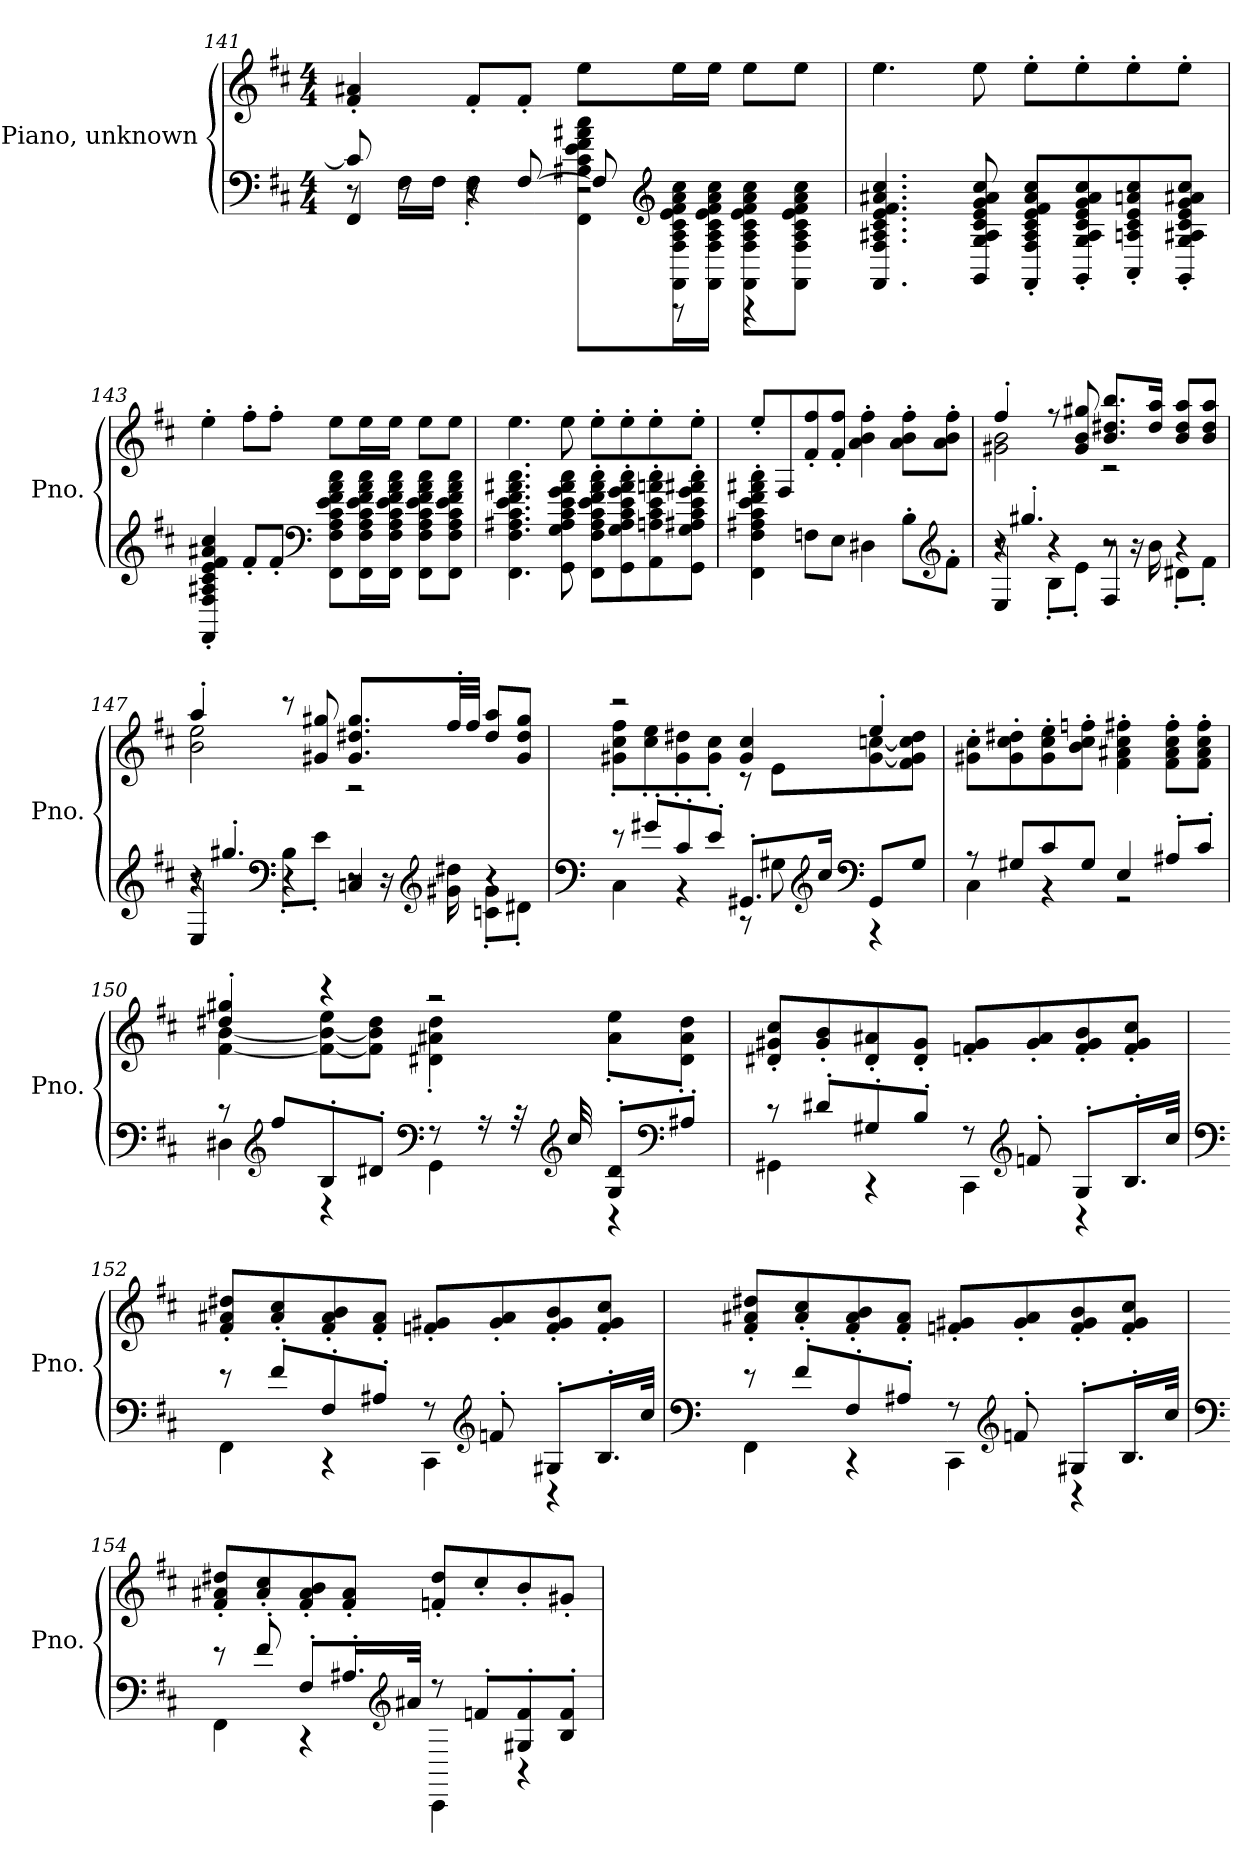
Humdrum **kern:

**kern	**kern
*part1	*part1
*staff2	*staff1
*I"Piano, unknown	*
*I'Pno.	*
!!LO:LB:g=z
*clefF4	*clefG2
*k[f#c#]	*k[f#c#]
*M4/4	*M4/4
=141	=141
*^	*
*	*^	*
8c#/]	8r	4FF#/	4f#/' 4a#X/'
8r	16F#\LL	.	.
.	16F#\JJ	.	.
4r	4F#'\	8r	8f#'/L
.	.	[8F#/	8f#'/J
2r	8FF#\ 8A#X\ 8c#\ 8e\ 8f#\ 8a#X\ 8cc#\L	8F#/]	8ee\L
*clefG2	*	*	*
.	16FF#\ 16F#\ 16A#\ 16c#\ 16e\ 16f#\ 16a#\ 16cc#\L	8r	16ee\L
.	16FF#\ 16F#\ 16A#\ 16c#\ 16e\ 16f#\ 16a#\ 16cc#\JJ	.	16ee\JJ
.	8FF#\ 8F#\ 8A#\ 8c#\ 8e\ 8f#\ 8a#\ 8cc#\L	4r	8ee\L
.	8FF#\ 8F#\ 8A#\ 8c#\ 8e\ 8f#\ 8a#\ 8cc#\J	.	8ee\J
*v	*v	*v	*
=142	=142
4.FF#/ 4.F#/ 4.A#X/ 4.c#/ 4.e/ 4.f#/ 4.a#X/ 4.cc#/	4.ee\
8GG/ 8G/ 8A#/ 8c#/ 8e/ 8g/ 8a#/ 8cc#/	8ee\
8FF#/' 8F#/' 8A#/' 8c#/' 8e/' 8f#/' 8a#/' 8cc#/'L	8ee'\L
8GG/' 8G/' 8A#/' 8c#/' 8e/' 8g/' 8a#/' 8cc#/'	8ee'\
8AA/' 8An/' 8c#/' 8e/' 8an/' 8cc#/'	8ee'\
8GG/' 8G/' 8A#X/' 8c#/' 8e/' 8g/' 8a#X/' 8cc#/'J	8ee'\J
!!LO:LB:g=z
=143	=143
4FF#/' 4F#/' 4A#X/' 4c#/' 4e/' 4f#/' 4a#X/' 4cc#/'	4ee'\
8f#'/L	8ff#'\L
8f#'/J	8ff#'\J
*clefF4	*
8FF#\ 8F#\ 8A#\ 8c#\ 8e\ 8f#\ 8a#\ 8cc#\L	8ee\L
16FF#\ 16F#\ 16A#\ 16c#\ 16e\ 16f#\ 16a#\ 16cc#\L	16ee\L
16FF#\ 16F#\ 16A#\ 16c#\ 16e\ 16f#\ 16a#\ 16cc#\JJ	16ee\JJ
8FF#\ 8F#\ 8A#\ 8c#\ 8e\ 8f#\ 8a#\ 8cc#\L	8ee\L
8FF#\ 8F#\ 8A#\ 8c#\ 8e\ 8f#\ 8a#\ 8cc#\J	8ee\J
=144	=144
4.FF#\ 4.F#\ 4.A#X\ 4.c#\ 4.e\ 4.f#\ 4.a#X\ 4.cc#\	4.ee\
8GG\ 8G\ 8A#\ 8c#\ 8e\ 8g\ 8a#\ 8cc#\	8ee\
8FF#\' 8F#\' 8A#\' 8c#\' 8e\' 8f#\' 8a#\' 8cc#\'L	8ee'\L
8GG\' 8G\' 8A#\' 8c#\' 8e\' 8g\' 8a#\' 8cc#\'	8ee'\
8AA\' 8An\' 8c#\' 8e\' 8an\' 8cc#\'	8ee'\
8GG\' 8G\' 8A#X\' 8c#\' 8e\' 8g\' 8a#X\' 8cc#\'J	8ee'\J
=145	=145
4FF#\' 4F#\' 4A#X\' 4c#\' 4e\' 4f#\' 4a#X\' 4cc#\'	8ee'/L
.	8F#/
8Fn\L	8f#/' 8ff#/'
8E\J	8f#/' 8ff#/'J
4D#X\	4a\' 4b\' 4ff#\'
8B'\L	8a\' 8b\' 8ff#\'L
*clefG2	*
8f#'\J	8a\' 8b\' 8ff#\'J
!!LO:LB:g=z
=146	=146
*^	*^
*	*^	*	*
8r	4r	4E/	4ff#'/	2g#X\ 2b\
4.gg#X'/	.	.	.	.
.	8B'\L	4r	8r	.
.	8e'\J	.	8g#/ 8b/ 8gg#X/	.
2r	8r	4F#/	8.b/ 8.dd#X/ 8.bb/L	2r
.	16r	.	.	.
.	16b\	.	16dd#/ 16aa/Jk	.
.	8d#X'\L	4r	8b/ 8dd#/ 8aa/L	.
.	8f#'\J	.	8b/ 8dd#/ 8aa/J	.
=147	=147	=147	=147	=147
8r	4r	4E/	4aa'/	2b\ 2ee\
4.gg#X'/	.	.	.	.
*clefF4	*	*	*	*
.	8B'\L	4r	8r	.
.	8e'\J	.	8g#X/ 8gg#X/	.
2r	8r	4Cn/	8.g#/ 8.dd#X/ 8.gg#/L	2r
.	16r	.	.	.
*clefG2	*	*	*	*
.	16g#X\ 16dd#X\	.	32ff#'/LL	.
.	.	.	32ff#/JJJ	.
.	8cn\' 8g#\'L	4r	8dd#/ 8aa/L	.
.	8d#X'\J	.	8g#/ 8dd#/ 8gg#/J	.
*v	*v	*v	*	*
!!LO:LB:g=z	!!
=148	=148	=148
*clefF4	*	*
*^	*	*
8r	4C#\	2r	8g#X\' 8cc#\' 8ff#\'L
8g#X'/L	.	.	8cc#\' 8ee\'
8c#'/	4r	.	8g#\' 8dd#X\'
8e'/J	.	.	8g#\' 8cc#\'J
8.GG#X'/L	8r	4g#/ 4cc#/	8r
.	8G#X\	.	8e\L
*clefG2	*	*	*
16cc#/Jk	.	.	.
*clefF4	*	*	*
8GG#/L	4r	4ee'/	[8g#\ [8ccn\
8G#/J	.	.	8f#\ 8g#\] 8cc\] 8dd#\J
*	*	*v	*v
=149	=149	=149
8r	4C#\	8g#X\' 8cc#\'L
8G#X/L	.	8g#\' 8cc#\' 8dd#X\'
8c#/	4r	8g#\' 8cc#\' 8ee\'
8G#/J	.	8b\' 8cc#\' 8ffn\'J
4E/	2r	4f#\' 4a#X\' 4cc#\' 4ff#X\'
8A#X'/L	.	8f#\' 8a#\' 8cc#\' 8ff#\'L
8c#'/J	.	8f#\' 8a#\' 8cc#\' 8ff#\'J
!!LO:LB:g=z
=150	=150	=150
*	*	*^
8r	4D#X\	4dd#X/' 4gg#X/'	[4f#\ [4b\
*clefG2	*	*	*
8ff#/L	.	.	.
8B'/	4r	4r	8f#\_ 8b\_ 8ee\L
8d#X'/J	.	.	8f#\] 8b\] 8dd#\J
*clefF4	*	*	*
8r	4GG\	2r	4d#X\' 4a#X\' 4dd#\'
16r	.	.	.
32r	.	.	.
*clefG2	*	*	*
32cc#/	.	.	.
8G/' 8d#/'L	4r	.	8a#\' 8ee\'L
*clefF4	*	*	*
8A#X'/J	.	.	8d#\' 8a#\' 8dd#\'J
*	*	*v	*v
=151	=151	=151
8r	4GG#X\	8d#X/' 8g#X/' 8cc#/'L
8d#X'/L	.	8g#/' 8b/'
8G#X'/	4r	8d#/' 8a#X/'
8B'/J	.	8d#/' 8g#/'J
8r	4CC#\	8fn/' 8g#/'L
*clefG2	*	*
8fn'/	.	8g#/' 8a#/'
8G#'/L	4r	8f/' 8g#/' 8b/'
16.B'/L	.	8f/' 8g#/' 8cc#/'J
32cc#/JJk	.	.
!!LO:PB:g=z
=152	=152	=152
*clefF4	*	*
8r	4FF#\	8f#/' 8a#X/' 8dd#X/'L
8f#'/L	.	8a#/' 8cc#/'
8F#'/	4r	8f#/' 8a#/' 8b/'
8A#X'/J	.	8f#/' 8a#/'J
8r	4CC#\	8fn/' 8g#X/'L
*clefG2	*	*
8fn'/	.	8g#/' 8a#/'
8G#X'/L	4r	8f/' 8g#/' 8b/'
16.B'/L	.	8f/' 8g#/' 8cc#/'J
32cc#/JJk	.	.
=153	=153	=153
*clefF4	*	*
8r	4FF#\	8f#/' 8a#X/' 8dd#X/'L
8f#'/L	.	8a#/' 8cc#/'
8F#'/	4r	8f#/' 8a#/' 8b/'
8A#X'/J	.	8f#/' 8a#/'J
8r	4CC#\	8fn/' 8g#X/'L
*clefG2	*	*
8fn'/	.	8g#/' 8a#/'
8G#X'/L	4r	8f/' 8g#/' 8b/'
16.B'/L	.	8f/' 8g#/' 8cc#/'J
32cc#/JJk	.	.
!!LO:LB:g=z
=154	=154	=154
*clefF4	*	*
8r	4FF#\	8f#/' 8a#X/' 8dd#X/'L
8f#'/	.	8a#/' 8cc#/'
8F#'/L	4r	8f#/' 8a#/' 8b/'
16.A#X'/L	.	8f#/' 8a#/'J
*clefG2	*	*
32a#X/JJk	.	.
8r	4CC#\	8fn/' 8dd#/'L
8fn'/L	.	8cc#'/
8G#X/' 8f/'	4r	8b'/
8B/' 8f/'J	.	8g#X'/J
*v	*v	*
=	=
*-	*-
